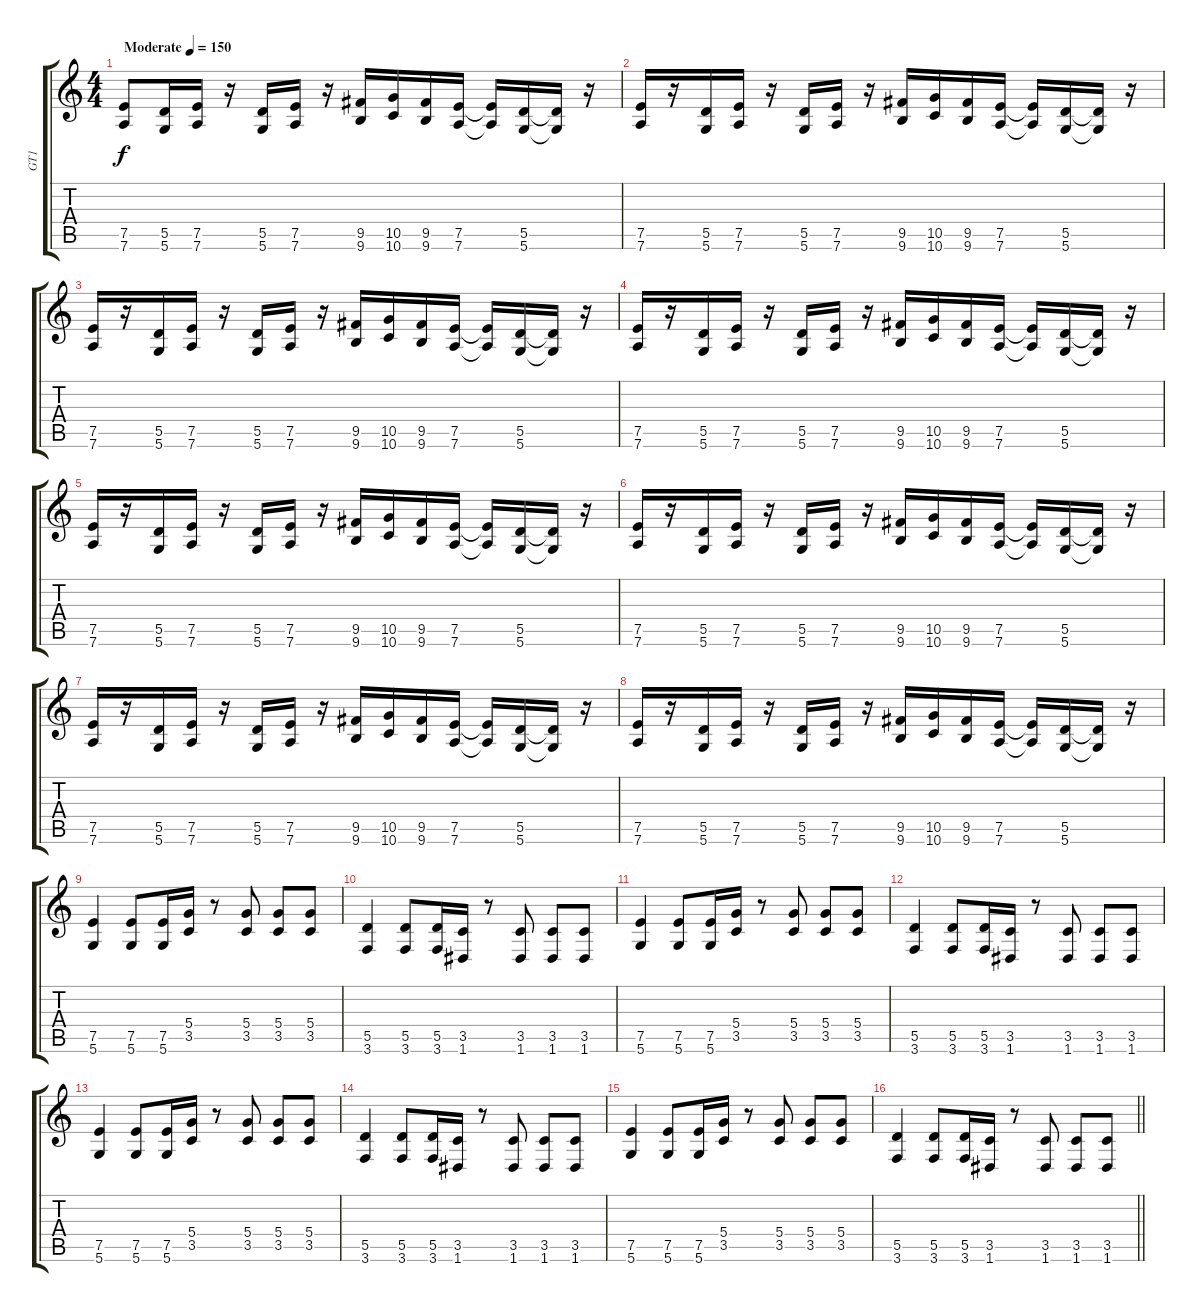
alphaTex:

\track ("GT1" "GT1") {instrument distortionguitar}
\staff {score tabs}
\tuning (E4 A3 G3 D3 A2 D2) {hide}
\ts (4 4)
\tempo (150 "Moderate")
\clef g2
\ks c
(7.5 7.6).8{dy f instrument distortionguitar} (5.5 5.6).16 (7.5 7.6).16 r.16 (5.5 5.6).16 (7.5 7.6).16 r.16 (9.5 9.6).16 (10.5 10.6).16 (9.5 9.6).16 (7.5 7.6).16 (7.5{t} 7.6{t}).16 (5.5 5.6).16 (5.5{t} 5.6{t}).16 r.16 |
(7.5 7.6).16 r.16 (5.5 5.6).16 (7.5 7.6).16 r.16 (5.5 5.6).16 (7.5 7.6).16 r.16 (9.5 9.6).16 (10.5 10.6).16 (9.5 9.6).16 (7.5 7.6).16 (7.5{t} 7.6{t}).16 (5.5 5.6).16 (5.5{t} 5.6{t}).16 r.16 |
(7.5 7.6).16 r.16 (5.5 5.6).16 (7.5 7.6).16 r.16 (5.5 5.6).16 (7.5 7.6).16 r.16 (9.5 9.6).16 (10.5 10.6).16 (9.5 9.6).16 (7.5 7.6).16 (7.5{t} 7.6{t}).16 (5.5 5.6).16 (5.5{t} 5.6{t}).16 r.16 |
(7.5 7.6).16 r.16 (5.5 5.6).16 (7.5 7.6).16 r.16 (5.5 5.6).16 (7.5 7.6).16 r.16 (9.5 9.6).16 (10.5 10.6).16 (9.5 9.6).16 (7.5 7.6).16 (7.5{t} 7.6{t}).16 (5.5 5.6).16 (5.5{t} 5.6{t}).16 r.16 |
(7.5 7.6).16 r.16 (5.5 5.6).16 (7.5 7.6).16 r.16 (5.5 5.6).16 (7.5 7.6).16 r.16 (9.5 9.6).16 (10.5 10.6).16 (9.5 9.6).16 (7.5 7.6).16 (7.5{t} 7.6{t}).16 (5.5 5.6).16 (5.5{t} 5.6{t}).16 r.16 |
(7.5 7.6).16 r.16 (5.5 5.6).16 (7.5 7.6).16 r.16 (5.5 5.6).16 (7.5 7.6).16 r.16 (9.5 9.6).16 (10.5 10.6).16 (9.5 9.6).16 (7.5 7.6).16 (7.5{t} 7.6{t}).16 (5.5 5.6).16 (5.5{t} 5.6{t}).16 r.16 |
(7.5 7.6).16 r.16 (5.5 5.6).16 (7.5 7.6).16 r.16 (5.5 5.6).16 (7.5 7.6).16 r.16 (9.5 9.6).16 (10.5 10.6).16 (9.5 9.6).16 (7.5 7.6).16 (7.5{t} 7.6{t}).16 (5.5 5.6).16 (5.5{t} 5.6{t}).16 r.16 |
(7.5 7.6).16 r.16 (5.5 5.6).16 (7.5 7.6).16 r.16 (5.5 5.6).16 (7.5 7.6).16 r.16 (9.5 9.6).16 (10.5 10.6).16 (9.5 9.6).16 (7.5 7.6).16 (7.5{t} 7.6{t}).16 (5.5 5.6).16 (5.5{t} 5.6{t}).16 r.16 |
(7.5 5.6).4 (7.5 5.6).8 (7.5 5.6).16 (5.4 3.5).16 r.8 (5.4 3.5).8 (5.4 3.5).8 (5.4 3.5).8 |
(5.5 3.6).4 (5.5 3.6).8 (5.5 3.6).16 (3.5 1.6).16 r.8 (3.5 1.6).8 (3.5 1.6).8 (3.5 1.6).8 |
(7.5 5.6).4 (7.5 5.6).8 (7.5 5.6).16 (5.4 3.5).16 r.8 (5.4 3.5).8 (5.4 3.5).8 (5.4 3.5).8 |
(5.5 3.6).4 (5.5 3.6).8 (5.5 3.6).16 (3.5 1.6).16 r.8 (3.5 1.6).8 (3.5 1.6).8 (3.5 1.6).8 |
(7.5 5.6).4 (7.5 5.6).8 (7.5 5.6).16 (5.4 3.5).16 r.8 (5.4 3.5).8 (5.4 3.5).8 (5.4 3.5).8 |
(5.5 3.6).4 (5.5 3.6).8 (5.5 3.6).16 (3.5 1.6).16 r.8 (3.5 1.6).8 (3.5 1.6).8 (3.5 1.6).8 |
(7.5 5.6).4 (7.5 5.6).8 (7.5 5.6).16 (5.4 3.5).16 r.8 (5.4 3.5).8 (5.4 3.5).8 (5.4 3.5).8 |
\barLineRight lightlight
(5.5 3.6).4 (5.5 3.6).8 (5.5 3.6).16 (3.5 1.6).16 r.8 (3.5 1.6).8 (3.5 1.6).8 (3.5 1.6).8
